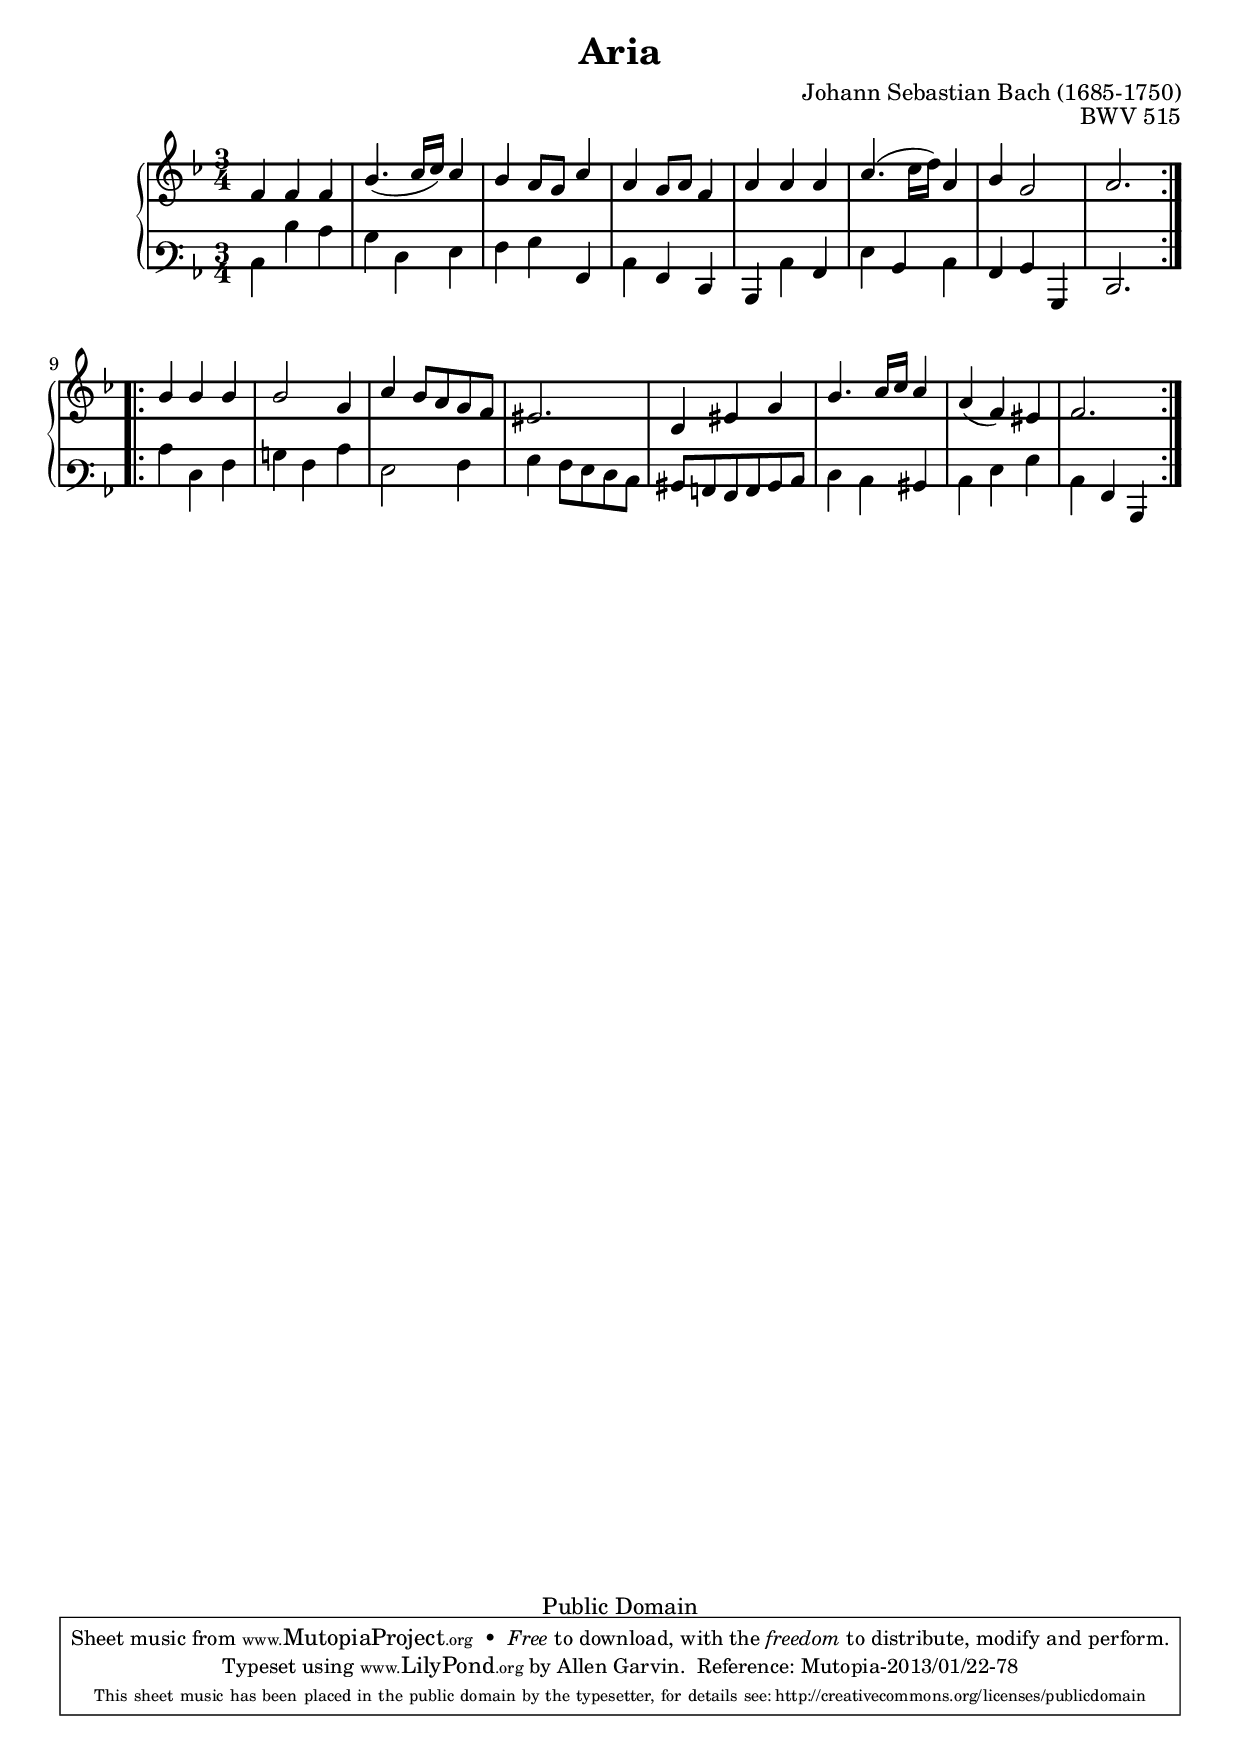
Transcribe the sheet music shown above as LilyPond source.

\header {
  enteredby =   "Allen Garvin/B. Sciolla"
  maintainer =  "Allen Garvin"
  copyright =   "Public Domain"
  filename =  "anna-magdalena-20a.ly"
  title =   "Aria"
  opus =  "BWV 515"
  composer =  "Johann Sebastian Bach (1685-1750)"
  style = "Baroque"
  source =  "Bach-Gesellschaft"

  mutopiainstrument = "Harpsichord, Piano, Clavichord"
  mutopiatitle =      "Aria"
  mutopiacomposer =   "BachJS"
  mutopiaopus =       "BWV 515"
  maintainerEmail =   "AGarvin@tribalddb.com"

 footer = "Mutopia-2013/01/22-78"
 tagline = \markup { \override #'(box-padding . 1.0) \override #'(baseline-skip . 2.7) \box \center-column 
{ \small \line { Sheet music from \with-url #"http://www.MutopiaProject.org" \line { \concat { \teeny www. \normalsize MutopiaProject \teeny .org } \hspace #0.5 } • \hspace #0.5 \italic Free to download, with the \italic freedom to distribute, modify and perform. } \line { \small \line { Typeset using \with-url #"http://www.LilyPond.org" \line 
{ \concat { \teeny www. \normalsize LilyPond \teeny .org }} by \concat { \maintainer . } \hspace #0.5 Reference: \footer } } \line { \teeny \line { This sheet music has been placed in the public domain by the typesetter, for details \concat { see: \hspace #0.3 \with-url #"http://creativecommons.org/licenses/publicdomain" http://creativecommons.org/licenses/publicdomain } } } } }
}

\version "2.18.2"

\include "english.ly"

voiceone =  \relative c' {
  \key d \minor
  \time 3/4
  \clef "treble"

  \repeat "volta" 2 {
    d4 d d |
    g4.(  a16[  bf)] a4 |
    g  f8[ e] a4 |
    f  e8[ f] d4 |
    f f f |
    a4.(  bf16[  c)] f,4 |
    g e2 |
    f2. |
  }
  \repeat "volta" 2 {
    g4 g g |
    g2 e4 |
    a  g8[ f e d] |
    cs2. |
    a4 cs e |
    g4.  a16[ bf] a4 |
    f(  d) cs |
    d2. |
  }
}

voicetwo =  \relative c {
  \clef "bass"
  \key d \minor
  \time 3/4

  \repeat "volta" 2 {
    d4 d' c |
    bf e, f |
    g a a, |
    d a f |
    d d' bf |
    f' c d |
    bf c c, |
    f2. |
  }
  \repeat "volta" 2 {
    c''4 e, g |
    b g c |
    f,2 g4 |
    a  g8[ f e d] |
     cs[ b a b cs d] |
    e4 d cs |
    d f a |
    d, a d, |
  }
}



\score {

   \context GrandStaff << 
    \context Staff = "one" <<
  \override Staff.StaffSymbol.line-positions = #'(-6.15 -6 -5.85 -2 0.85 1 1.15)
      \voiceone
    >>
    \context Staff = "two" <<
    \override Staff.StaffSymbol.line-positions = #'(-1.15 -1 -0.85 3 5.95 6 6.15)
      \voicetwo
    >>
  >>

  \layout{}
  
  \midi {}
}

